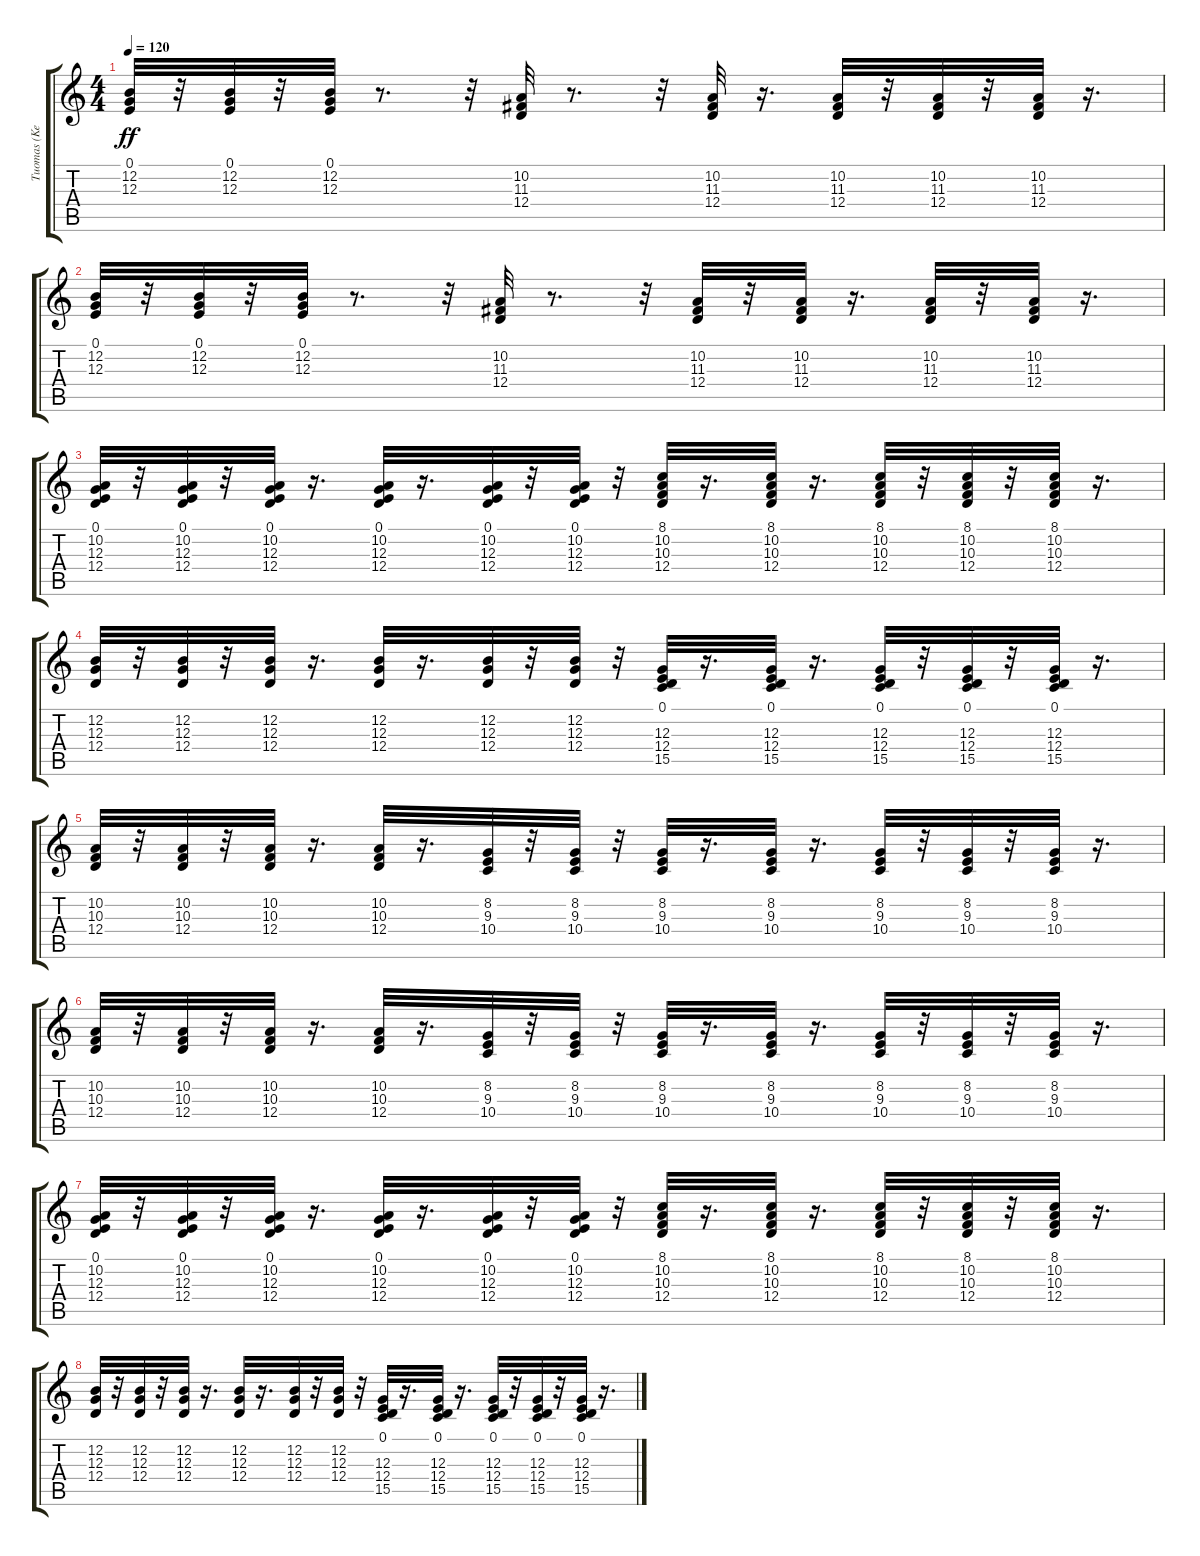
\track ("Tuomas (Keyboards)" "Tuomas (Ke") {instrument stringensemble1}
\staff {score tabs}
\tuning (E4 B3 G3 D3 A2 E2) {hide}
\ts (4 4)
\tempo 120
\clef g2
\ks c
(0.1 12.2 12.3).32{dy ff} r.32 (0.1 12.2 12.3).32 r.32 (0.1 12.2 12.3).32 r.8{d} r.32 (10.2 11.3 12.4).32 r.8{d} r.32 (10.2 11.3 12.4).32 r.16{d} (10.2 11.3 12.4).32 r.32 (10.2 11.3 12.4).32 r.32 (10.2 11.3 12.4).32 r.16{d} |
(0.1 12.2 12.3).32 r.32 (0.1 12.2 12.3).32 r.32 (0.1 12.2 12.3).32 r.8{d} r.32 (10.2 11.3 12.4).32 r.8{d} r.32 (10.2 11.3 12.4).32 r.32 (10.2 11.3 12.4).32 r.16{d} (10.2 11.3 12.4).32 r.32 (10.2 11.3 12.4).32 r.16{d} |
(0.1 10.2 12.3 12.4).32 r.32 (0.1 10.2 12.3 12.4).32 r.32 (0.1 10.2 12.3 12.4).32 r.16{d} (0.1 10.2 12.3 12.4).32 r.16{d} (0.1 10.2 12.3 12.4).32 r.32 (0.1 10.2 12.3 12.4).32 r.32 (8.1 10.2 10.3 12.4).32 r.16{d} (8.1 10.2 10.3 12.4).32 r.16{d} (8.1 10.2 10.3 12.4).32 r.32 (8.1 10.2 10.3 12.4).32 r.32 (8.1 10.2 10.3 12.4).32 r.16{d} |
(12.2 12.3 12.4).32 r.32 (12.2 12.3 12.4).32 r.32 (12.2 12.3 12.4).32 r.16{d} (12.2 12.3 12.4).32 r.16{d} (12.2 12.3 12.4).32 r.32 (12.2 12.3 12.4).32 r.32 (0.1 12.3 12.4 15.5).32 r.16{d} (0.1 12.3 12.4 15.5).32 r.16{d} (0.1 12.3 12.4 15.5).32 r.32 (0.1 12.3 12.4 15.5).32 r.32 (0.1 12.3 12.4 15.5).32 r.16{d} |
(10.2 10.3 12.4).32 r.32 (10.2 10.3 12.4).32 r.32 (10.2 10.3 12.4).32 r.16{d} (10.2 10.3 12.4).32 r.16{d} (8.2 9.3 10.4).32 r.32 (8.2 9.3 10.4).32 r.32 (8.2 9.3 10.4).32 r.16{d} (8.2 9.3 10.4).32 r.16{d} (8.2 9.3 10.4).32 r.32 (8.2 9.3 10.4).32 r.32 (8.2 9.3 10.4).32 r.16{d} |
(10.2 10.3 12.4).32 r.32 (10.2 10.3 12.4).32 r.32 (10.2 10.3 12.4).32 r.16{d} (10.2 10.3 12.4).32 r.16{d} (8.2 9.3 10.4).32 r.32 (8.2 9.3 10.4).32 r.32 (8.2 9.3 10.4).32 r.16{d} (8.2 9.3 10.4).32 r.16{d} (8.2 9.3 10.4).32 r.32 (8.2 9.3 10.4).32 r.32 (8.2 9.3 10.4).32 r.16{d} |
(0.1 10.2 12.3 12.4).32 r.32 (0.1 10.2 12.3 12.4).32 r.32 (0.1 10.2 12.3 12.4).32 r.16{d} (0.1 10.2 12.3 12.4).32 r.16{d} (0.1 10.2 12.3 12.4).32 r.32 (0.1 10.2 12.3 12.4).32 r.32 (8.1 10.2 10.3 12.4).32 r.16{d} (8.1 10.2 10.3 12.4).32 r.16{d} (8.1 10.2 10.3 12.4).32 r.32 (8.1 10.2 10.3 12.4).32 r.32 (8.1 10.2 10.3 12.4).32 r.16{d} |
(12.2 12.3 12.4).32 r.32 (12.2 12.3 12.4).32 r.32 (12.2 12.3 12.4).32 r.16{d} (12.2 12.3 12.4).32 r.16{d} (12.2 12.3 12.4).32 r.32 (12.2 12.3 12.4).32 r.32 (0.1 12.3 12.4 15.5).32 r.16{d} (0.1 12.3 12.4 15.5).32 r.16{d} (0.1 12.3 12.4 15.5).32 r.32 (0.1 12.3 12.4 15.5).32 r.32 (0.1 12.3 12.4 15.5).32 r.16{d}
